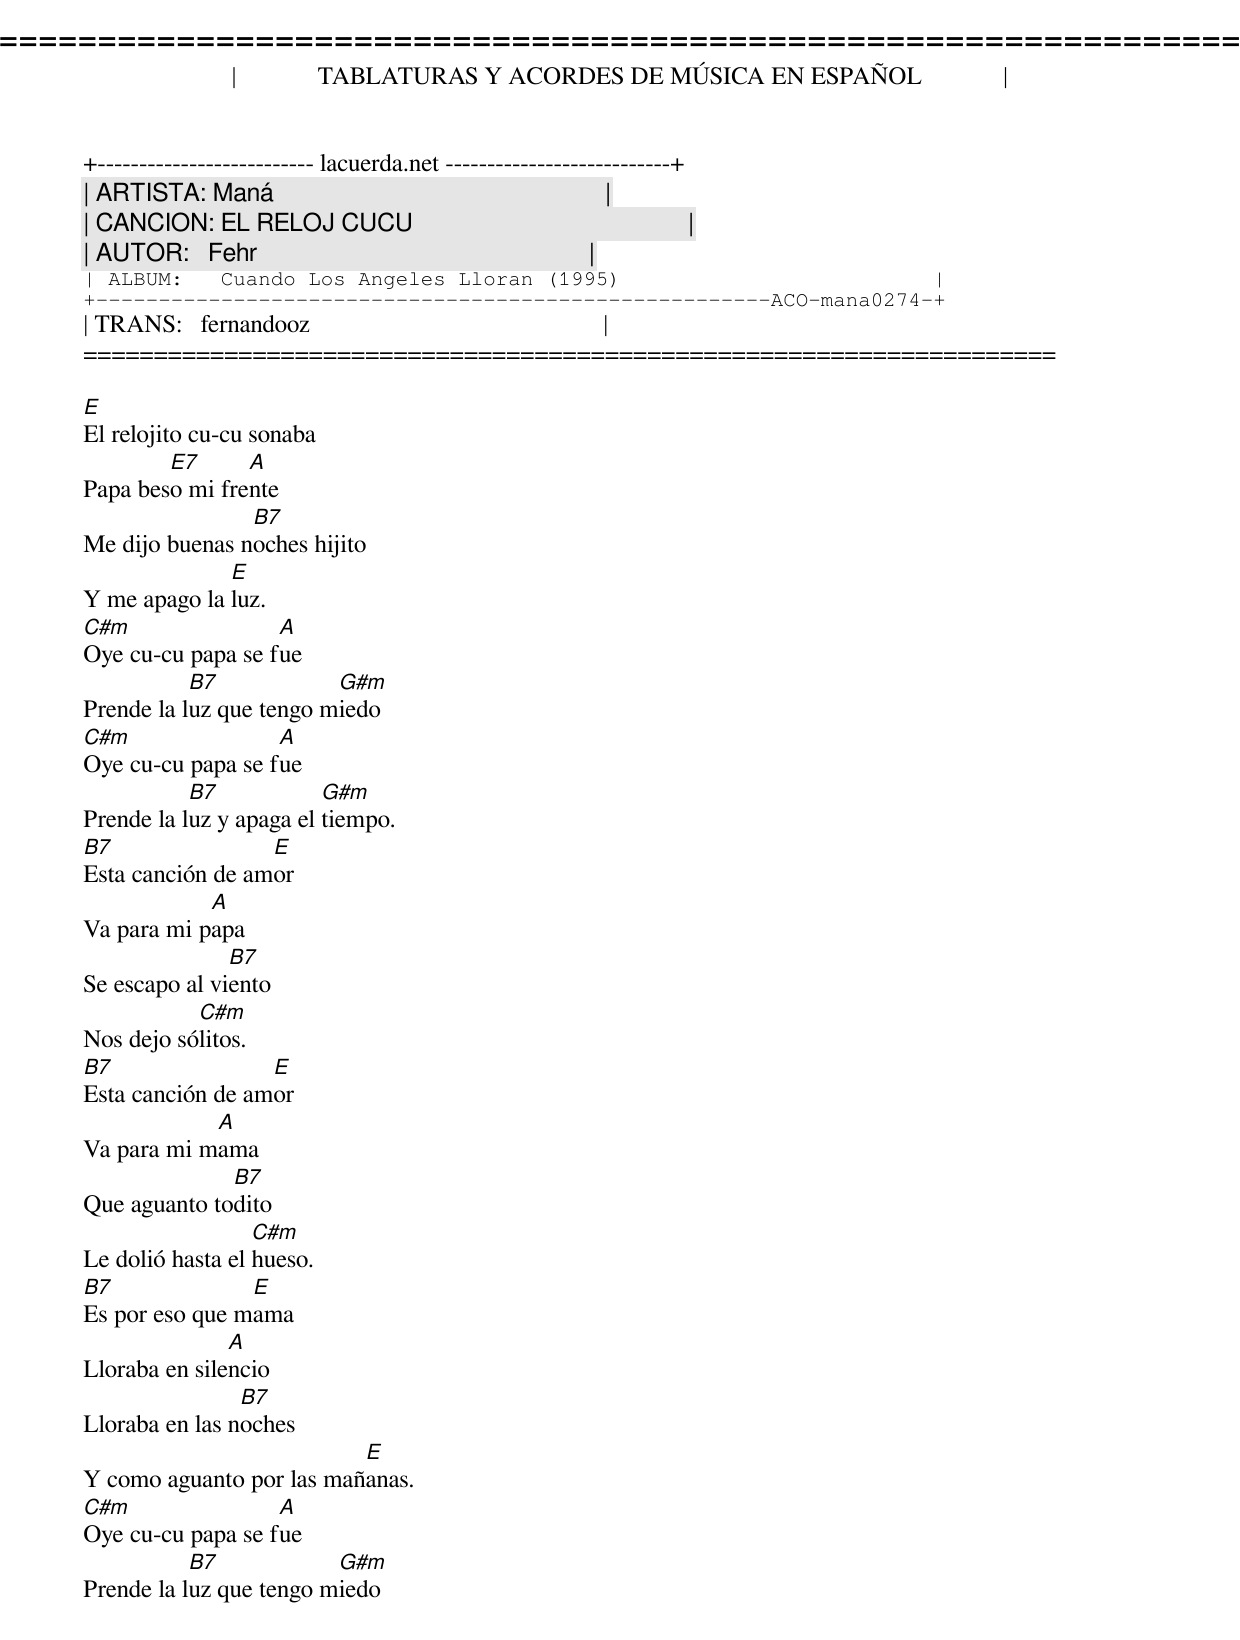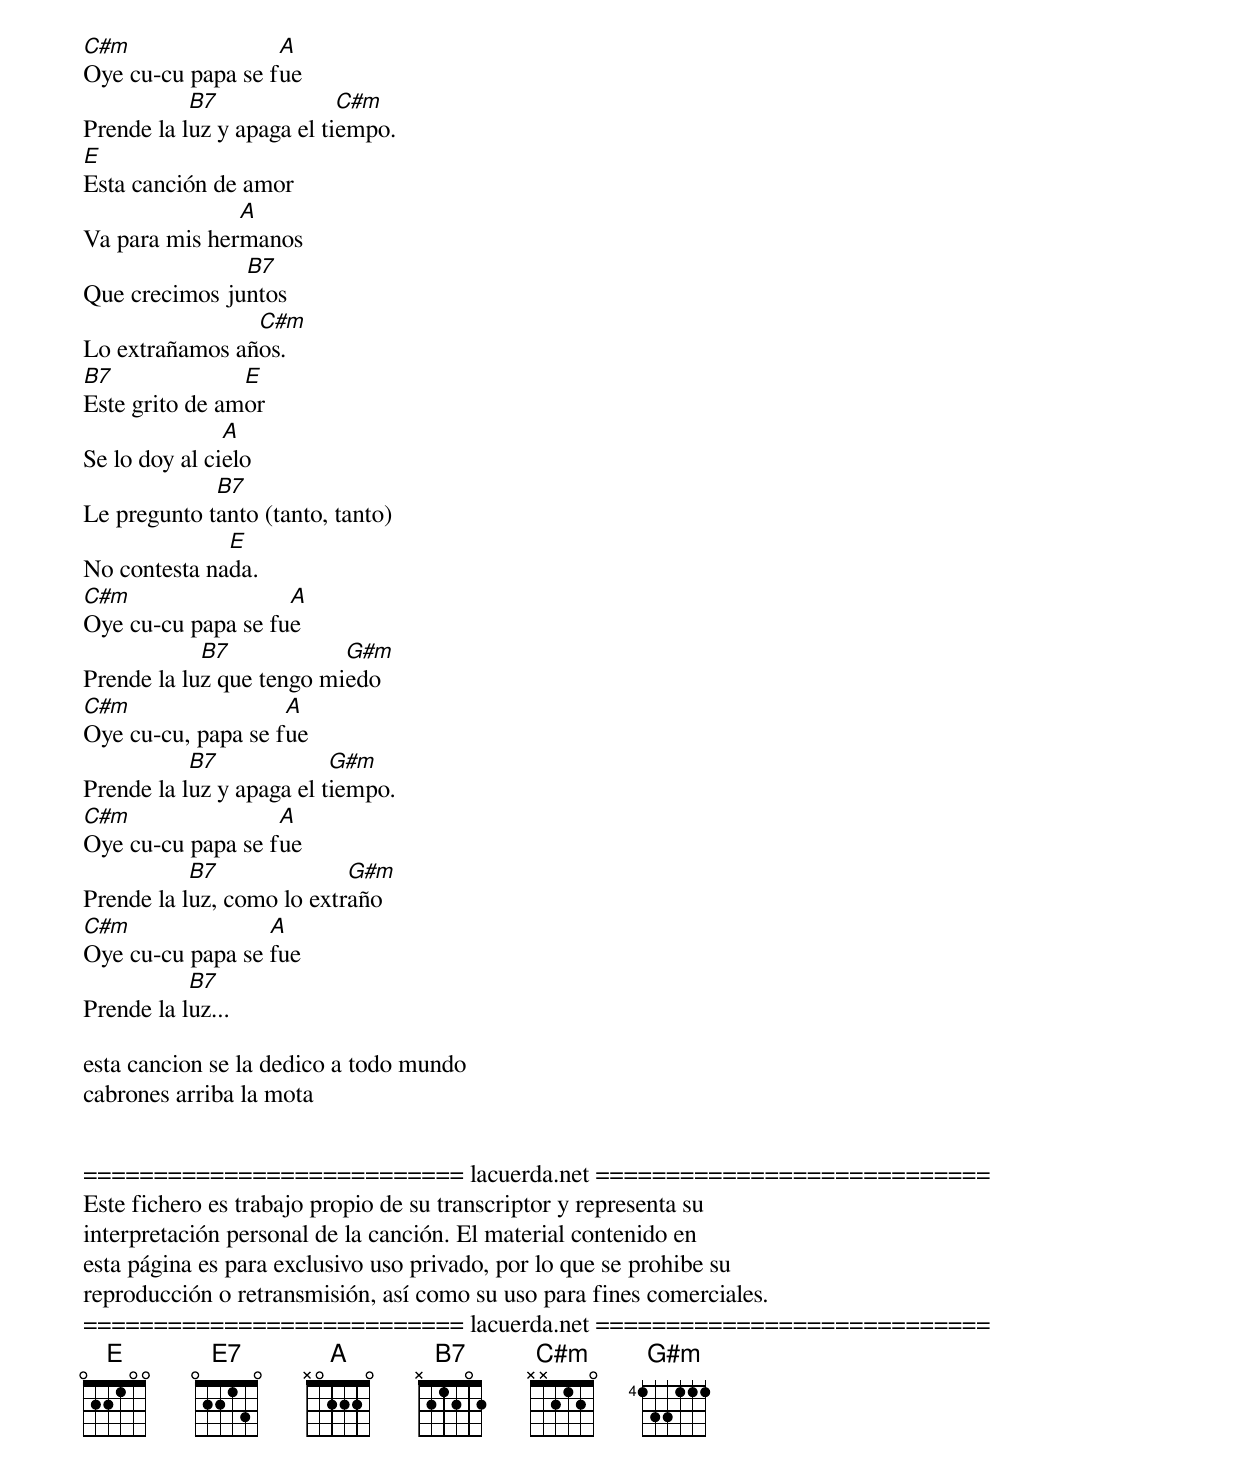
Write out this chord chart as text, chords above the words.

=====================================================================
|             TABLATURAS Y ACORDES DE MÚSICA EN ESPAÑOL             |
+-------------------------- lacuerda.net ---------------------------+
| ARTISTA: Maná                                                     |
| CANCION: EL RELOJ CUCU                                            |
| AUTOR:   Fehr                                                     |
| ALBUM:   Cuando Los Angeles Lloran (1995)                         |
+------------------------------------------------------ACO-mana0274-+
| TRANS:   fernandooz                                               |
=====================================================================

E
El relojito cu-cu sonaba
        E7      A
Papa beso mi frente
                B7
Me dijo buenas noches hijito
              E
Y me apago la luz.
C#m                A
Oye cu-cu papa se fue
           B7            G#m
Prende la luz que tengo miedo
C#m                A
Oye cu-cu papa se fue
           B7            G#m
Prende la luz y apaga el tiempo.
B7                E
Esta canción de amor
            A
Va para mi papa
               B7
Se escapo al viento
           C#m
Nos dejo sólitos.
B7                E
Esta canción de amor
            A
Va para mi mama
              B7
Que aguanto todito
                  C#m
Le dolió hasta el hueso.
B7              E
Es por eso que mama
               A
Lloraba en silencio
                B7
Lloraba en las noches
                          E
Y como aguanto por las mañanas.
C#m                A
Oye cu-cu papa se fue
           B7            G#m
Prende la luz que tengo miedo
C#m                A
Oye cu-cu papa se fue
           B7              C#m
Prende la luz y apaga el tiempo.
E
Esta canción de amor
               A
Va para mis hermanos
               B7
Que crecimos juntos
                C#m
Lo extrañamos años.
B7              E
Este grito de amor
               A
Se lo doy al cielo
             B7
Le pregunto tanto (tanto, tanto)
              E
No contesta nada.
C#m                 A
Oye cu-cu papa se fue
            B7            G#m
Prende la luz que tengo miedo
C#m                 A
Oye cu-cu, papa se fue
           B7             G#m
Prende la luz y apaga el tiempo.
C#m                A
Oye cu-cu papa se fue
           B7              G#m
Prende la luz, como lo extraño
C#m               A
Oye cu-cu papa se fue
           B7
Prende la luz...

esta cancion se la dedico a todo mundo
cabrones arriba la mota


=========================== lacuerda.net ============================
Este fichero es trabajo propio de su transcriptor y representa su
interpretación personal de la canción. El material contenido en
esta página es para exclusivo uso privado, por lo que se prohibe su
reproducción o retransmisión, así como su uso para fines comerciales.
=========================== lacuerda.net ============================
